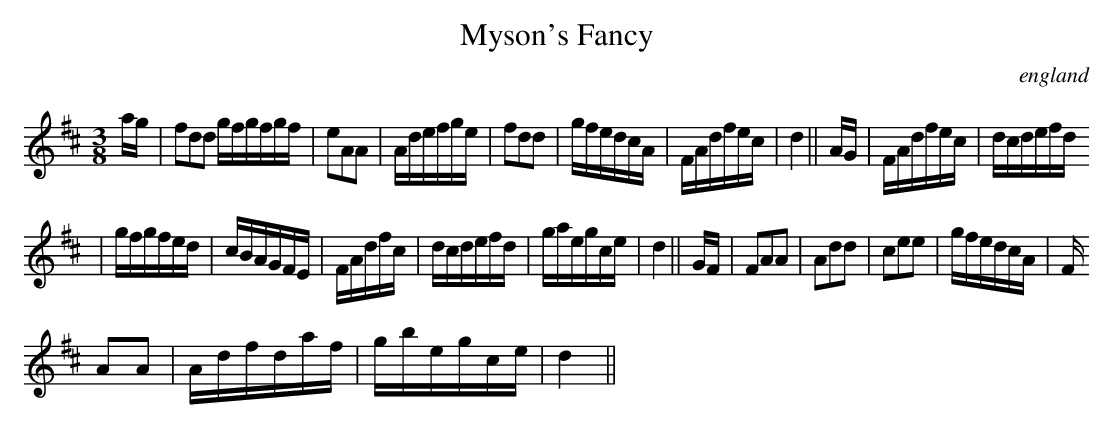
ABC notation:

X:1
T:Myson's Fancy
O:england
M:3/8
L:1/16
K:D major
ag|f2d2d2 gfgfgf|e2A2A2|Adefge|f2d2d2|gfedcA|FAdfec|d4||AG|FAdfec|dcdefd
|gfgfed|cBAGFE|FAdfc|dcdefd|gaegce|d4||GF|F2A2A2|A2d2d2|c2e2e2|gfedcA|F
2A2A2|Adfdaf|gbegce|d4||
